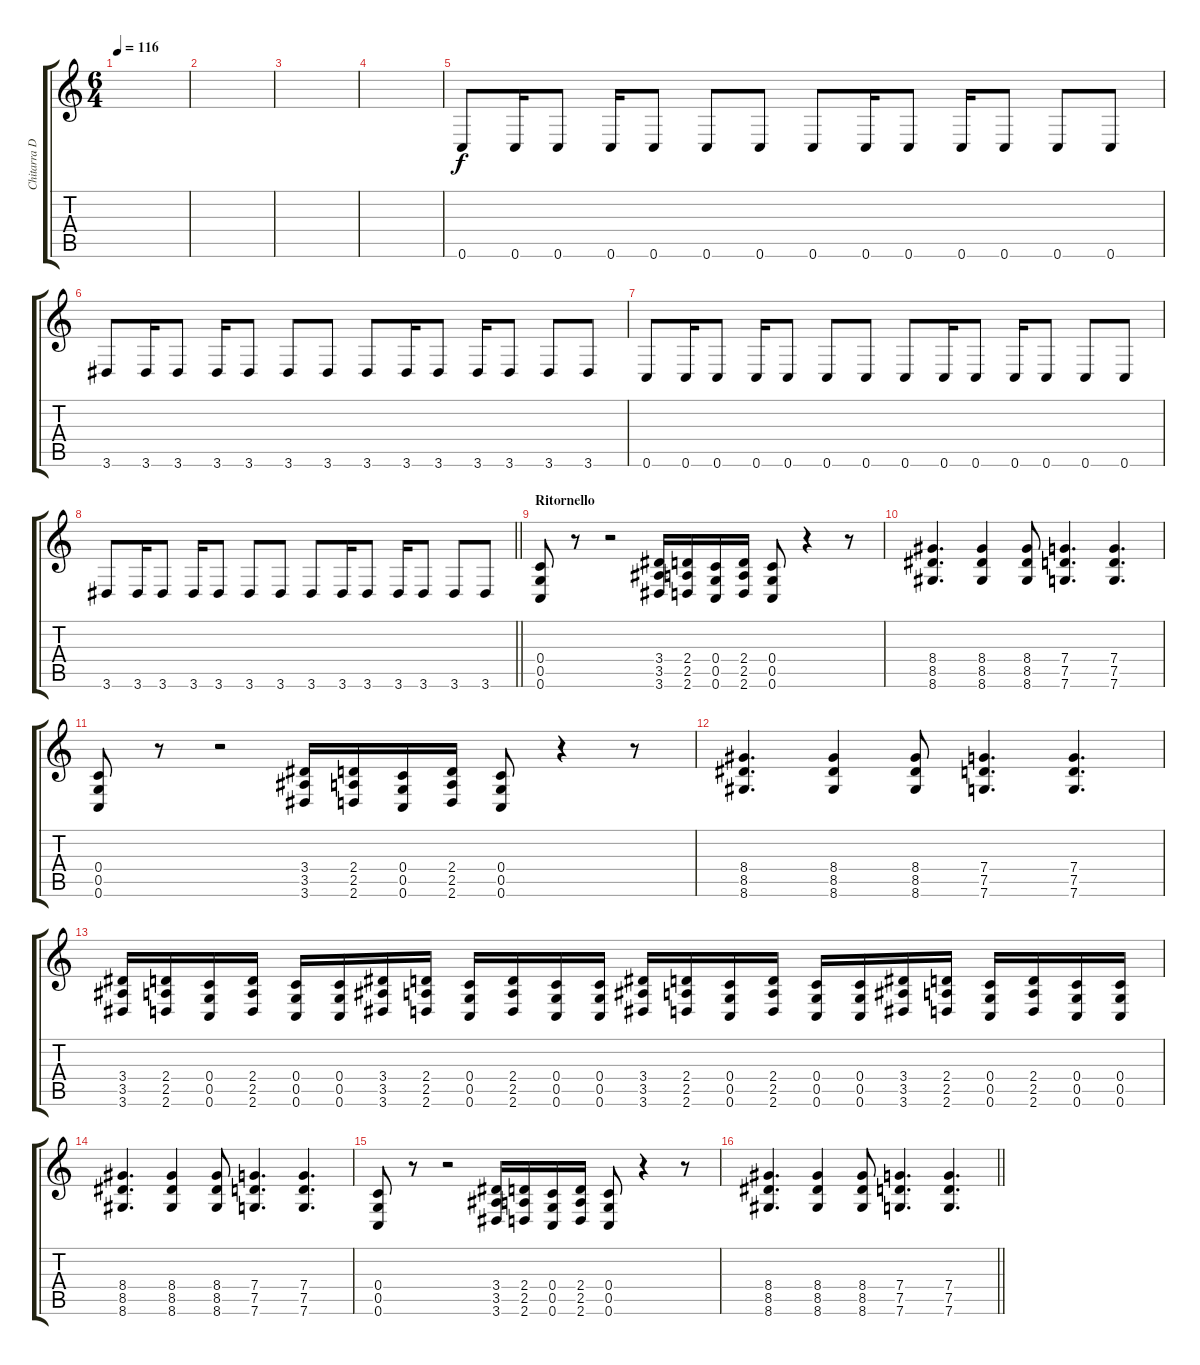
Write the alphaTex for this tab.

\track ("Chitarra Distorta" "Chitarra D") {instrument overdrivenguitar}
\staff {score tabs}
\tuning (D4 A3 F3 C3 G2 C2) {hide}
\ts (6 4)
\tempo 116
\clef g2
\ks c
|
|
|
|
0.6.8{volume 8} 0.6.16 0.6.8 0.6.16 0.6.8 0.6.8 0.6.8 0.6.8 0.6.16 0.6.8 0.6.16 0.6.8 0.6.8 0.6.8 |
3.6.8 3.6.16 3.6.8 3.6.16 3.6.8 3.6.8 3.6.8 3.6.8 3.6.16 3.6.8 3.6.16 3.6.8 3.6.8 3.6.8 |
0.6.8 0.6.16 0.6.8 0.6.16 0.6.8 0.6.8 0.6.8 0.6.8 0.6.16 0.6.8 0.6.16 0.6.8 0.6.8 0.6.8 |
\barLineRight lightlight
3.6.8{volume 16} 3.6.16 3.6.8 3.6.16 3.6.8 3.6.8 3.6.8 3.6.8 3.6.16 3.6.8 3.6.16 3.6.8 3.6.8 3.6.8 |
\section ("" "Ritornello")
(0.4 0.5 0.6).8{volume 16} r.8 r.2 (3.4 3.5 3.6).16 (2.4 2.5 2.6).16 (0.4 0.5 0.6).16 (2.4 2.5 2.6).16 (0.4 0.5 0.6).8 r.4 r.8 |
(8.4 8.5 8.6).4{d} (8.4 8.5 8.6).4 (8.4 8.5 8.6).8 (7.4 7.5 7.6).4{d} (7.4 7.5 7.6).4{d} |
(0.4 0.5 0.6).8 r.8 r.2 (3.4 3.5 3.6).16 (2.4 2.5 2.6).16 (0.4 0.5 0.6).16 (2.4 2.5 2.6).16 (0.4 0.5 0.6).8 r.4 r.8 |
(8.4 8.5 8.6).4{d} (8.4 8.5 8.6).4 (8.4 8.5 8.6).8 (7.4 7.5 7.6).4{d} (7.4 7.5 7.6).4{d} |
(3.4 3.5 3.6).16 (2.4 2.5 2.6).16 (0.4 0.5 0.6).16 (2.4 2.5 2.6).16 (0.4 0.5 0.6).16 (0.4 0.5 0.6).16 (3.4 3.5 3.6).16 (2.4 2.5 2.6).16 (0.4 0.5 0.6).16 (2.4 2.5 2.6).16 (0.4 0.5 0.6).16 (0.4 0.5 0.6).16 (3.4 3.5 3.6).16 (2.4 2.5 2.6).16 (0.4 0.5 0.6).16 (2.4 2.5 2.6).16 (0.4 0.5 0.6).16 (0.4 0.5 0.6).16 (3.4 3.5 3.6).16 (2.4 2.5 2.6).16 (0.4 0.5 0.6).16 (2.4 2.5 2.6).16 (0.4 0.5 0.6).16 (0.4 0.5 0.6).16 |
(8.4 8.5 8.6).4{d} (8.4 8.5 8.6).4 (8.4 8.5 8.6).8 (7.4 7.5 7.6).4{d} (7.4 7.5 7.6).4{d} |
(0.4 0.5 0.6).8 r.8 r.2 (3.4 3.5 3.6).16 (2.4 2.5 2.6).16 (0.4 0.5 0.6).16 (2.4 2.5 2.6).16 (0.4 0.5 0.6).8 r.4 r.8 |
\barLineRight lightlight
(8.4 8.5 8.6).4{d} (8.4 8.5 8.6).4 (8.4 8.5 8.6).8 (7.4 7.5 7.6).4{d} (7.4 7.5 7.6).4{d}
